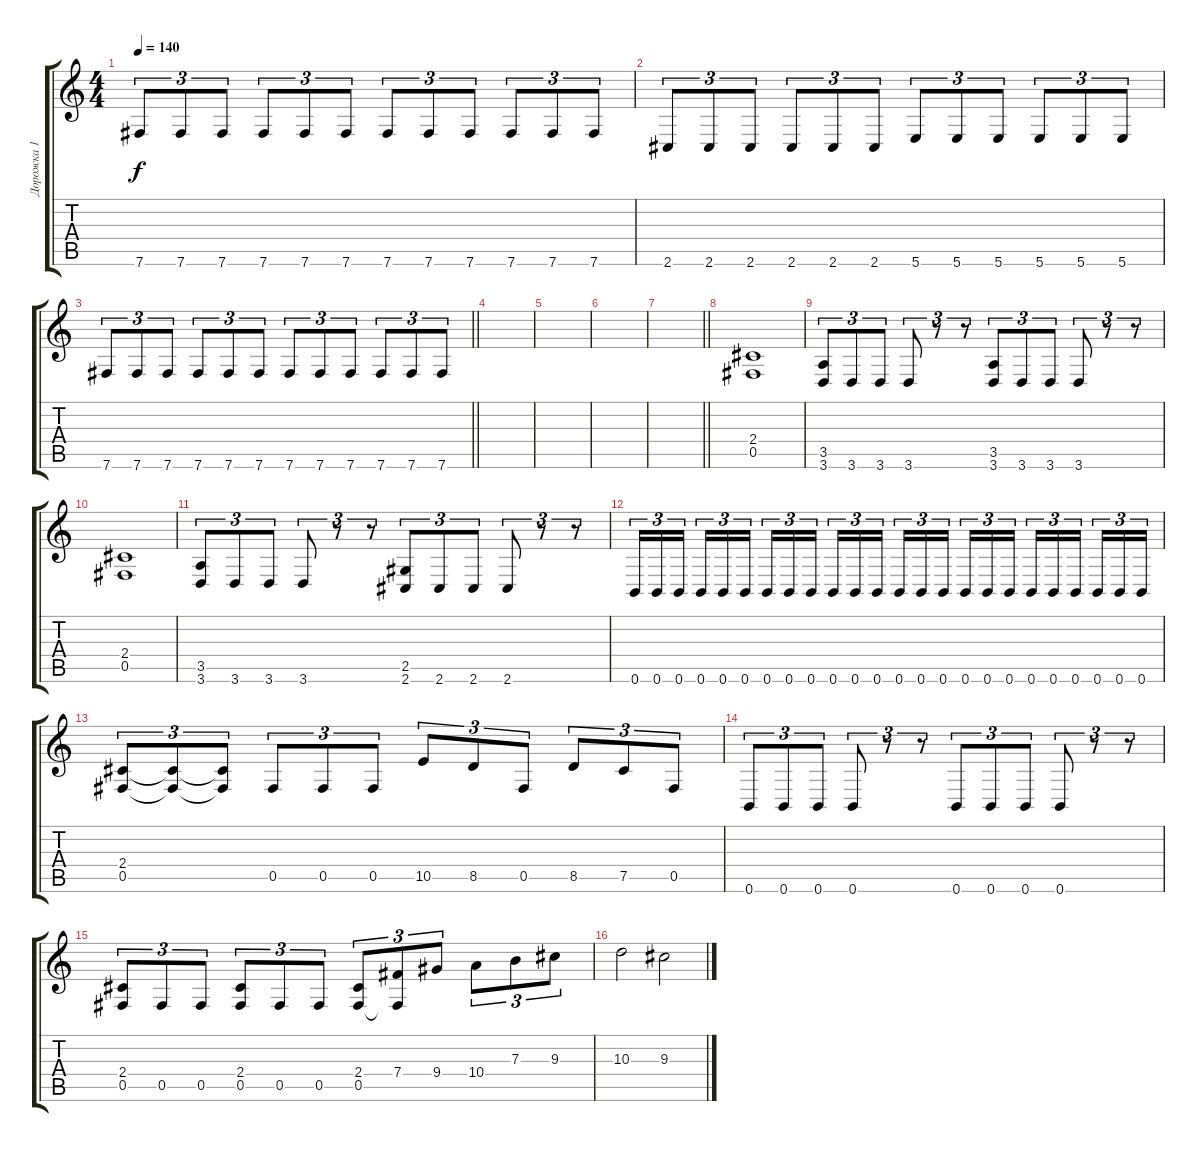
\track ("Дорожка 1" "Дорожка 1") {instrument distortionguitar}
\staff {score tabs}
\tuning (Db4 Ab3 E3 B2 Gb2 B1) {hide}
\ts (4 4)
\tempo 140
\clef g2
\ks c
7.6.8{tu (3 2) dy f} 7.6.8{tu (3 2)} 7.6.8{tu (3 2)} 7.6.8{tu (3 2)} 7.6.8{tu (3 2)} 7.6.8{tu (3 2)} 7.6.8{tu (3 2)} 7.6.8{tu (3 2)} 7.6.8{tu (3 2)} 7.6.8{tu (3 2)} 7.6.8{tu (3 2)} 7.6.8{tu (3 2)} |
2.6.8{tu (3 2)} 2.6.8{tu (3 2)} 2.6.8{tu (3 2)} 2.6.8{tu (3 2)} 2.6.8{tu (3 2)} 2.6.8{tu (3 2)} 5.6.8{tu (3 2)} 5.6.8{tu (3 2)} 5.6.8{tu (3 2)} 5.6.8{tu (3 2)} 5.6.8{tu (3 2)} 5.6.8{tu (3 2)} |
\barLineRight lightlight
7.6.8{tu (3 2)} 7.6.8{tu (3 2)} 7.6.8{tu (3 2)} 7.6.8{tu (3 2)} 7.6.8{tu (3 2)} 7.6.8{tu (3 2)} 7.6.8{tu (3 2)} 7.6.8{tu (3 2)} 7.6.8{tu (3 2)} 7.6.8{tu (3 2)} 7.6.8{tu (3 2)} 7.6.8{tu (3 2)} |
\section ("" " ")
|
|
|
\barLineRight lightlight
|
\section ("" " ")
(2.4 0.5).1 |
(3.5 3.6).8{tu (3 2)} 3.6.8{tu (3 2)} 3.6.8{tu (3 2)} 3.6.8{tu (3 2)} r.8{tu (3 2)} r.8{tu (3 2)} (3.5 3.6).8{tu (3 2)} 3.6.8{tu (3 2)} 3.6.8{tu (3 2)} 3.6.8{tu (3 2)} r.8{tu (3 2)} r.8{tu (3 2)} |
(2.4 0.5).1 |
(3.5 3.6).8{tu (3 2)} 3.6.8{tu (3 2)} 3.6.8{tu (3 2)} 3.6.8{tu (3 2)} r.8{tu (3 2)} r.8{tu (3 2)} (2.5 2.6).8{tu (3 2)} 2.6.8{tu (3 2)} 2.6.8{tu (3 2)} 2.6.8{tu (3 2)} r.8{tu (3 2)} r.8{tu (3 2)} |
0.6.16{tu (3 2)} 0.6.16{tu (3 2)} 0.6.16{tu (3 2) beam splitsecondary} 0.6.16{tu (3 2)} 0.6.16{tu (3 2)} 0.6.16{tu (3 2)} 0.6.16{tu (3 2)} 0.6.16{tu (3 2)} 0.6.16{tu (3 2) beam splitsecondary} 0.6.16{tu (3 2)} 0.6.16{tu (3 2)} 0.6.16{tu (3 2)} 0.6.16{tu (3 2)} 0.6.16{tu (3 2)} 0.6.16{tu (3 2) beam splitsecondary} 0.6.16{tu (3 2)} 0.6.16{tu (3 2)} 0.6.16{tu (3 2)} 0.6.16{tu (3 2)} 0.6.16{tu (3 2)} 0.6.16{tu (3 2) beam splitsecondary} 0.6.16{tu (3 2)} 0.6.16{tu (3 2)} 0.6.16{tu (3 2)} |
(2.4 0.5).8{tu (3 2)} (2.4{t} 0.5{t}).8{tu (3 2)} (2.4{t} 0.5{t}).8{tu (3 2)} 0.5.8{tu (3 2)} 0.5.8{tu (3 2)} 0.5.8{tu (3 2)} 10.5.8{tu (3 2)} 8.5.8{tu (3 2)} 0.5.8{tu (3 2)} 8.5.8{tu (3 2)} 7.5.8{tu (3 2)} 0.5.8{tu (3 2)} |
0.6.8{tu (3 2)} 0.6.8{tu (3 2)} 0.6.8{tu (3 2)} 0.6.8{tu (3 2)} r.8{tu (3 2)} r.8{tu (3 2)} 0.6.8{tu (3 2)} 0.6.8{tu (3 2)} 0.6.8{tu (3 2)} 0.6.8{tu (3 2)} r.8{tu (3 2)} r.8{tu (3 2)} |
(2.4 0.5).8{tu (3 2)} 0.5.8{tu (3 2)} 0.5.8{tu (3 2)} (2.4 0.5).8{tu (3 2)} 0.5.8{tu (3 2)} 0.5.8{tu (3 2)} (2.4 0.5).8{tu (3 2)} (7.4 0.5{t}).8{tu (3 2)} 9.4.8{tu (3 2)} 10.4.8{tu (3 2)} 7.3.8{tu (3 2)} 9.3.8{tu (3 2)} |
10.3.2 9.3.2
